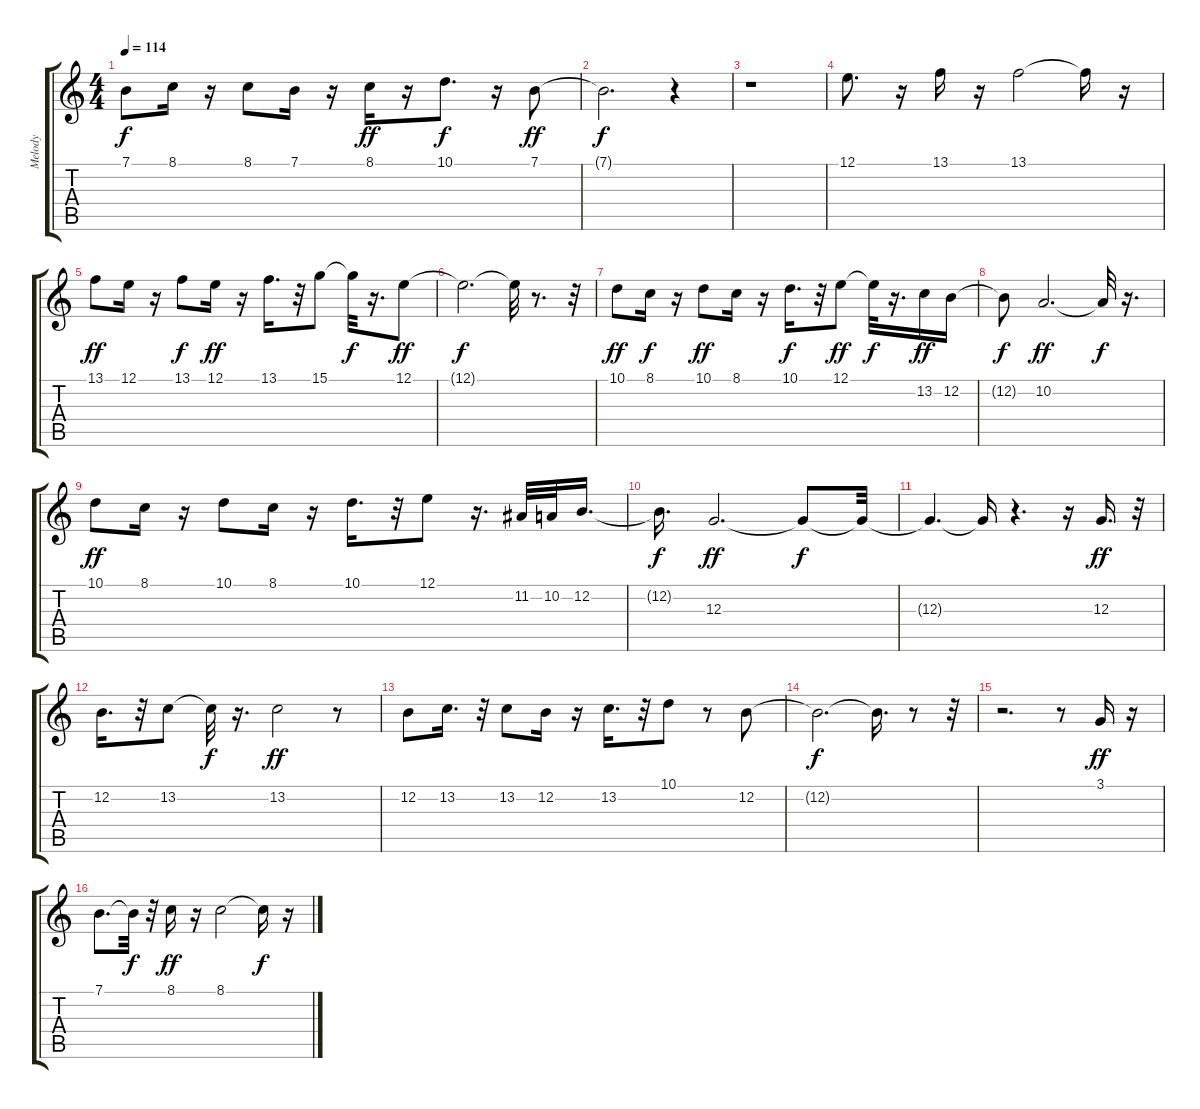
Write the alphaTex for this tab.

\track ("Melody" "Melody") {instrument harmonica}
\staff {score tabs}
\tuning (E4 B3 G3 D3 A2 E2) {hide}
\ts (4 4)
\tempo 114
\clef g2
\ks c
7.1.8{dy f} 8.1.16 r.16 8.1.8 7.1.16 r.16 8.1.16{dy ff} r.16 10.1.8{d dy f} r.16 7.1.8{dy ff} |
7.1{t}.2{d dy f} r.4 |
r.1 |
12.1.8{d} r.16 13.1.16 r.16 13.1.2 13.1{t}.16 r.16 |
13.1.8{dy ff} 12.1.16 r.16 13.1.8{dy f} 12.1.16{dy ff} r.16 13.1.16{d} r.32 15.1.8 15.1{t}.32{dy f} r.16{d} 12.1.8{dy ff} |
12.1{t}.2{d dy f} 12.1{t}.32 r.8{d} r.32 |
10.1.8{dy ff} 8.1.16{dy f} r.16 10.1.8{dy ff} 8.1.16 r.16 10.1.16{d dy f} r.32 12.1.8{dy ff} 12.1{t}.32{dy f} r.16{d} 13.2.16{dy ff} 12.2.16 |
12.2{t}.8{dy f} 10.2.2{d dy ff} 10.2{t}.32{dy f} r.16{d} |
10.1.8{dy ff} 8.1.16 r.16 10.1.8 8.1.16 r.16 10.1.16{d} r.32 12.1.8 r.16{d} 11.2.32 10.2.32 12.2.16{d} |
12.2{t}.16{d dy f} 12.3.2{d dy ff} 12.3{t}.8{dy f} 12.3{t}.32 |
12.3{t}.4{d} 12.3{t}.16 r.4{d} r.16 12.3.16{d dy ff} r.32 |
12.2.16{d} r.32 13.2.8 13.2{t}.32{dy f} r.16{d} 13.2.2{dy ff} r.8 |
12.2.8 13.2.16{d} r.32 13.2.8 12.2.16 r.16 13.2.16{d} r.32 10.1.8 r.8 12.2.8 |
12.2{t}.2{d dy f} 12.2{t}.16{d} r.8 r.32 |
r.2{d} r.8 3.1.16{dy ff} r.16 |
7.1.8{d} 7.1{t}.32{dy f} r.32 8.1.16{dy ff} r.16 8.1.2 8.1{t}.16{dy f} r.16
